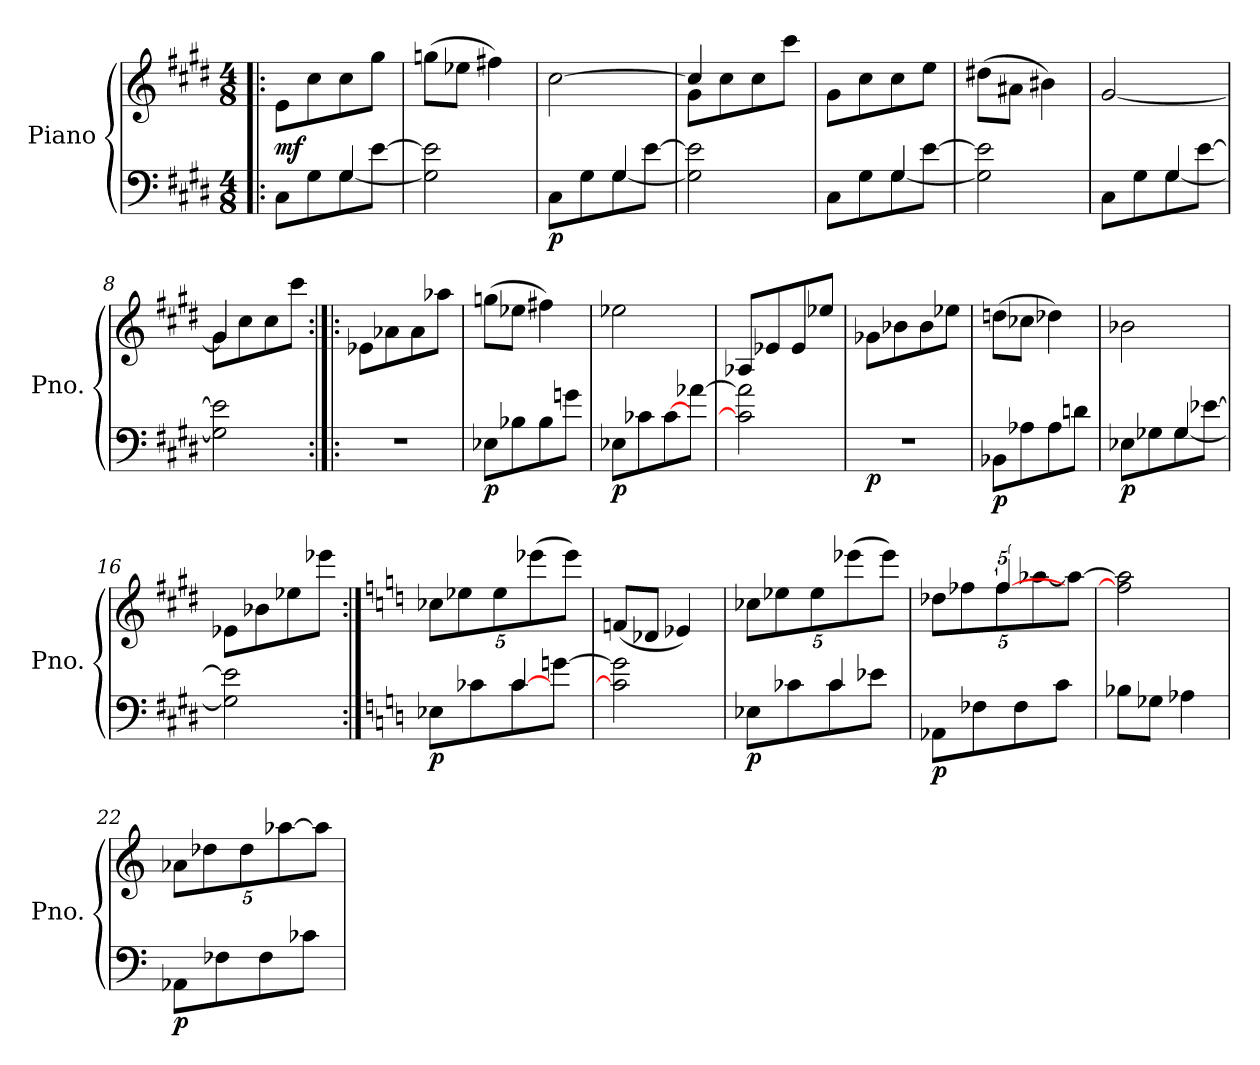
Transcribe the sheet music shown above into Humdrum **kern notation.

**kern	**kern	**dynam
*part1	*part1	*part1
*staff2	*staff1	*staff1/2
*I"Piano	*	*
*I'Pno.	*	*
*clefF4	*clefG2	*
*k[f#c#g#d#]	*k[f#c#g#d#]	*
*M4/8	*M4/8	*
*MM184	*MM184	*
=1!|:	=1!|:	=1!|:
*^	*	*
!	!	!	!LO:DY:b
8C#\L	4ryy	8e\L	mf
8G#\	.	8cc#\	.
8G#\	[4G#/	8cc#\	.
[8e\J	.	8gg#\J	.
*v	*v	*	*
=2	=2	=2
2G#\] 2e\]	(>8ggn\L	.
.	8ee-X\J	.
.	4ff#X\)	.
=3	=3	=3
*^	*	*
!	!	!	!LO:DY:b=2
8C#\L	4ryy	[2cc#\	p
8G#\	.	.	.
8G#\	[4G#/	.	.
[8e\J	.	.	.
*v	*v	*	*
=4	=4	=4
*	*^	*
2G#\] 2e\]	4cc#/]	8g#\L	.
.	.	8cc#\	.
.	8ryy	8cc#\	.
.	8ryy	8ccc#\J	.
*	*v	*v	*
=5	=5	=5
*^	*	*
8C#\L	4ryy	8g#\L	.
8G#\	.	8cc#\	.
8G#\	[4G#/	8cc#\	.
[8e\J	.	8ee\J	.
*v	*v	*	*
=6	=6	=6
2G#\] 2e\]	(>8dd#X\L	.
.	8a#X\J	.
.	4b#X\)	.
=7	=7	=7
*^	*	*
8C#\L	4ryy	[2g#/	.
8G#\	.	.	.
8G#\	[4G#/	.	.
[8e\J	.	.	.
*v	*v	*	*
!!LO:LB:g=z
=8	=8	=8
*	*^	*
2G#\] 2e\]	4g#/]	8g#\L	.
.	.	8cc#\	.
.	8ryy	8cc#\	.
.	8ryy	8ccc#\J	.
=9:|!|:	=9:|!|:	=9:|!|:	=9:|!|:
!	!	!	!LO:DY:b=2
!	!	!	!LO:DY:n=1:b
*	*v	*v	*
2r	8e-X\L	p f
.	8a-X\	.
.	8a-\	.
.	8aa-X\J	.
=10	=10	=10
!	!	!LO:DY:b=2
8E-X\L	(>8ggn\L	p
8B-X\	8ee-X\J	.
8B-\	4ff#X\)	.
8gn\J	.	.
=11	=11	=11
!	!	!LO:DY:b=2
8E-X\L	2ee-X\	p
8c-X\	.	.
[8c-\	.	.
[8a-X\J	.	.
=12	=12	=12
2c-\] 2a-\]	8A-X/L	.
.	8e-X/	.
.	8e-/	.
.	8ee-X/J	.
=13	=13	=13
!	!	!LO:DY:b=2
2r	8g-X\L	p
.	8b-X\	.
.	8b-\	.
.	8ee-X\J	.
=14	=14	=14
!	!	!LO:DY:b=2
8BB-X\L	(>8ddn\L	p
8A-X\	8cc-X\J	.
8A-\	4dd-X\)	.
8dn\J	.	.
!!LO:LB:g=z
=15	=15	=15
*^	*	*
!	!	!	!LO:DY:b=2
8E-X\L	4ryy	2b-X\	p
8G-X\	.	.	.
8G-\	[4G-/	.	.
[8e-X\J	.	.	.
*v	*v	*	*
=16	=16	=16
2G-\] 2e-\]	8e-X\L	.
.	8b-X\	.
.	8ee-X\	.
.	8eee-X\J	.
=17:|!	=17:|!	=17:|!
*k[]	*k[]	*
*^	*	*
*	*	*Xbrackettup	*
!	!	!	!LO:DY:b=2
8E-X\L	4ryy	10cc-X\L	p
.	.	10ee-X\	.
8c-X\	.	.	.
.	.	10ee-\	.
[8c-\	4c-/	.	.
.	.	(>10eee-X\	.
[8gn\J	.	.	.
.	.	10eee-\J)	.
*v	*v	*	*
=18	=18	=18
2c-\] 2g\]	(<8fn/L	.
.	8d-X/J	.
.	4e-X/)	.
=19	=19	=19
*^	*	*
!	!	!	!LO:DY:b=2
8E-X\L	4ryy	10cc-X\L	p
.	.	10ee-X\	.
8c-X\	.	.	.
.	.	10ee-\	.
8c-\	4c-/	.	.
.	.	(>10eee-X\	.
8e-X\J	.	.	.
.	.	10eee-\J)	.
*v	*v	*	*
!!LO:LB:g=z
=20	=20	=20
*	*^	*
*	*brackettup	*Xbrackettup	*
!	!	!	!LO:DY:b=2
8AA-X\L	10ryy	10dd-X\L	p
.	10ryy	10ff-X\	.
8F-X\	.	.	.
.	[5ff-/	10ff-\	.
8F-\	.	.	.
.	.	[10aa-X\	.
8c\J	.	.	.
.	10ryy	10aa-\J_	.
*	*v	*v	*
=21	=21	=21
8B-X\L	2ff-\] 2aa-\]	.
8G-X\J	.	.
4A-X\	.	.
=22	=22	=22
!	!	!LO:DY:b=2
8AA-X\L	10a-X\L	p
.	10dd-X\	.
8F-X\	.	.
.	10dd-\	.
8F-\	.	.
.	[10aa-X\	.
8c-X\J	.	.
.	10aa-\J]	.
=	=	=
*-	*-	*-
